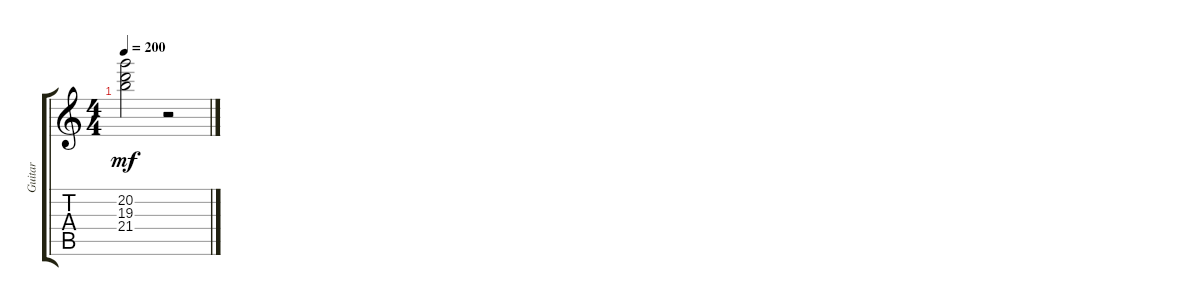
\track ("Guitar" "Guitar") {instrument distortionguitar}
\staff {score tabs}
\tuning (E4 B3 G3 D3 A2 E2) {hide}
\ts (4 4)
\tempo 200
\clef g2
\ks c
(20.2 19.3 21.4).2{dy mf} r.2
